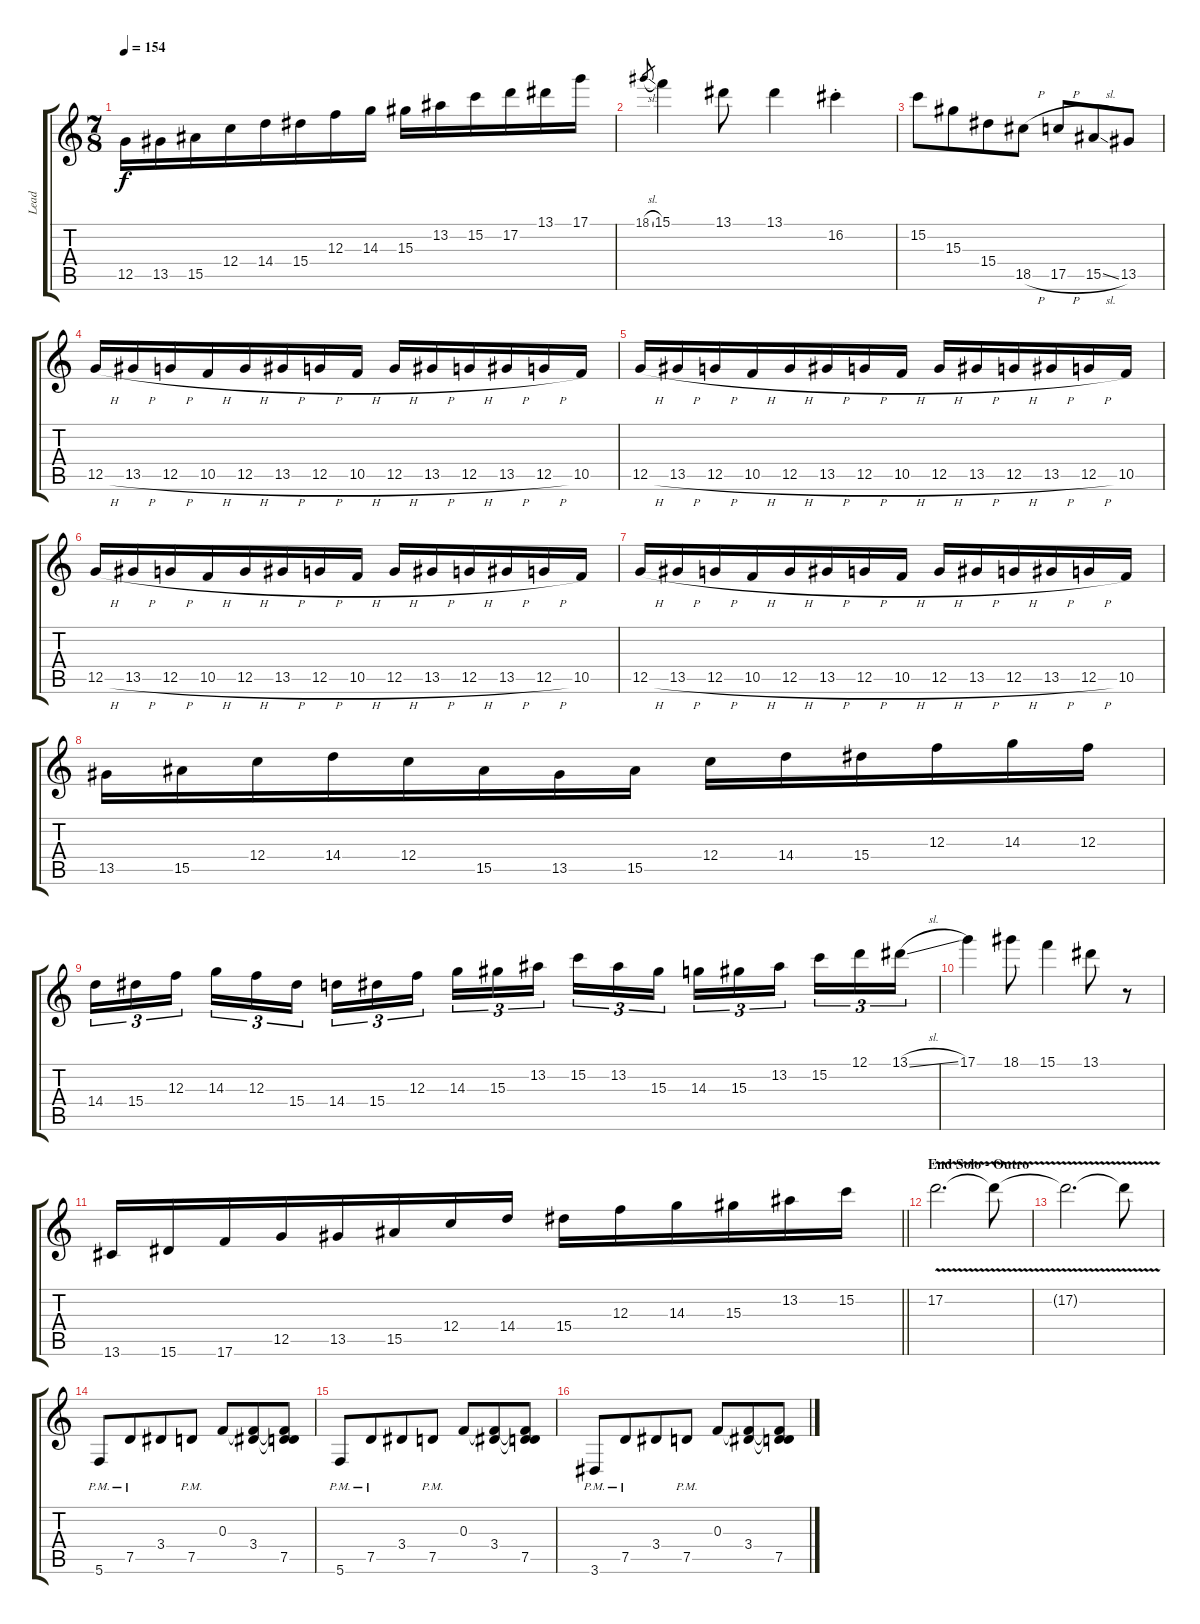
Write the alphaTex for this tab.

\track ("Lead" "Lead") {instrument distortionguitar}
\staff {score tabs}
\tuning (D4 A3 F3 C3 G2 C2) {hide}
\ts (7 8)
\tempo 154
\clef g2
\ks c
12.5.16{dy f} 13.5.16 15.5.16 12.4.16 14.4.16 15.4.16 12.3.16 14.3.16 15.3.16 13.2.16 15.2.16 17.2.16 13.1.16 17.1.16 |
18.1{sl}.8{gr} 15.1.4 13.1.8 13.1.4 16.2{st}.4 |
15.2.8 15.3.8 15.4.8 18.5{h}.8 17.5{h}.8 15.5{sl}.8 13.5.8 |
12.5{h}.16 13.5{h}.16 12.5{h}.16 10.5{h}.16 12.5{h}.16 13.5{h}.16 12.5{h}.16 10.5{h}.16 12.5{h}.16 13.5{h}.16 12.5{h}.16 13.5{h}.16 12.5{h}.16 10.5.16 |
12.5{h}.16 13.5{h}.16 12.5{h}.16 10.5{h}.16 12.5{h}.16 13.5{h}.16 12.5{h}.16 10.5{h}.16 12.5{h}.16 13.5{h}.16 12.5{h}.16 13.5{h}.16 12.5{h}.16 10.5.16 |
12.5{h}.16 13.5{h}.16 12.5{h}.16 10.5{h}.16 12.5{h}.16 13.5{h}.16 12.5{h}.16 10.5{h}.16 12.5{h}.16 13.5{h}.16 12.5{h}.16 13.5{h}.16 12.5{h}.16 10.5.16 |
12.5{h}.16 13.5{h}.16 12.5{h}.16 10.5{h}.16 12.5{h}.16 13.5{h}.16 12.5{h}.16 10.5{h}.16 12.5{h}.16 13.5{h}.16 12.5{h}.16 13.5{h}.16 12.5{h}.16 10.5.16 |
13.5.16 15.5.16 12.4.16 14.4.16 12.4.16 15.5.16 13.5.16 15.5.16 12.4.16 14.4.16 15.4.16 12.3.16 14.3.16 12.3.16 |
14.4.16{tu (3 2)} 15.4.16{tu (3 2)} 12.3.16{tu (3 2)} 14.3.16{tu (3 2)} 12.3.16{tu (3 2)} 15.4.16{tu (3 2)} 14.4.16{tu (3 2)} 15.4.16{tu (3 2)} 12.3.16{tu (3 2)} 14.3.16{tu (3 2)} 15.3.16{tu (3 2)} 13.2.16{tu (3 2)} 15.2.16{tu (3 2)} 13.2.16{tu (3 2)} 15.3.16{tu (3 2)} 14.3.16{tu (3 2)} 15.3.16{tu (3 2)} 13.2.16{tu (3 2)} 15.2.16{tu (3 2)} 12.1.16{tu (3 2)} 13.1{sl}.16{tu (3 2)} |
17.1.4 18.1.8 15.1.4 13.1.8 r.8 |
\barLineRight lightlight
13.6.16 15.6.16 17.6.16 12.5.16 13.5.16 15.5.16 12.4.16 14.4.16 15.4.16 12.3.16 14.3.16 15.3.16 13.2.16 15.2.16 |
\section ("" "End Solo - Outro")
17.2{v}.2{d} 17.2{t}.8 |
17.2{v t}.2{d volume 14} 17.2{t}.8 |
5.6{pm}.8 7.5{pm}.8 3.4.8 7.5{pm}.8 0.3.8 (0.3{t} 3.4).8 (0.3{t} 3.4{t} 7.5).8 |
5.6{pm}.8 7.5{pm}.8 3.4.8 7.5{pm}.8 0.3.8 (0.3{t} 3.4).8 (0.3{t} 3.4{t} 7.5).8 |
3.6{pm}.8 7.5{pm}.8 3.4.8 7.5{pm}.8 0.3.8 (0.3{t} 3.4).8 (0.3{t} 3.4{t} 7.5).8
